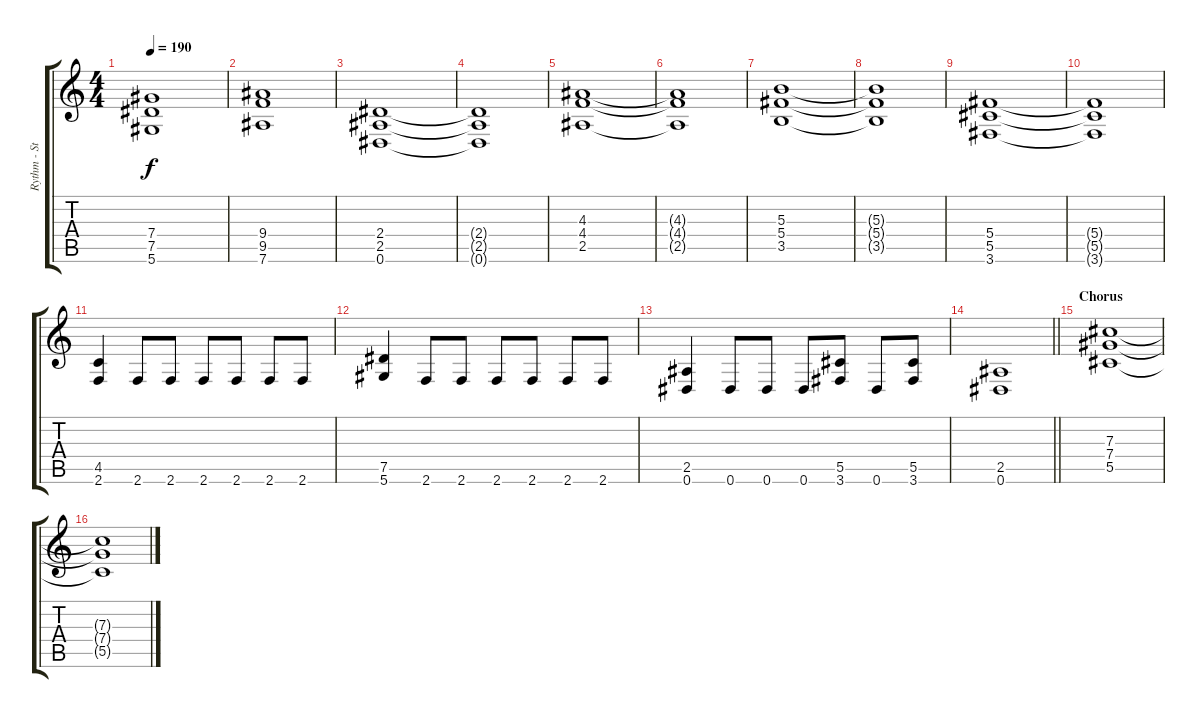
\track ("Rythm - Stefan Elmgren" "Rythm - St") {instrument distortionguitar}
\staff {score tabs}
\tuning (Eb4 Bb3 Gb3 Db3 Ab2 Eb2) {hide}
\ts (4 4)
\tempo 190
\clef g2
\ks c
(7.4 7.5 5.6).1{dy f} |
(9.4 9.5 7.6).1 |
(2.4 2.5 0.6).1 |
(2.4{t} 2.5{t} 0.6{t}).1 |
(4.3 4.4 2.5).1 |
(4.3{t} 4.4{t} 2.5{t}).1 |
(5.3 5.4 3.5).1 |
(5.3{t} 5.4{t} 3.5{t}).1 |
(5.4 5.5 3.6).1 |
(5.4{t} 5.5{t} 3.6{t}).1 |
(4.5 2.6).4 2.6.8 2.6.8 2.6.8 2.6.8 2.6.8 2.6.8 |
(7.5 5.6).4 2.6.8 2.6.8 2.6.8 2.6.8 2.6.8 2.6.8 |
(2.5 0.6).4 0.6.8 0.6.8 0.6.8 (5.5 3.6).8 0.6.8 (5.5 3.6).8 |
\barLineRight lightlight
(2.5 0.6).1 |
\section ("" "Chorus")
(7.3 7.4 5.5).1 |
(7.3{t} 7.4{t} 5.5{t}).1
